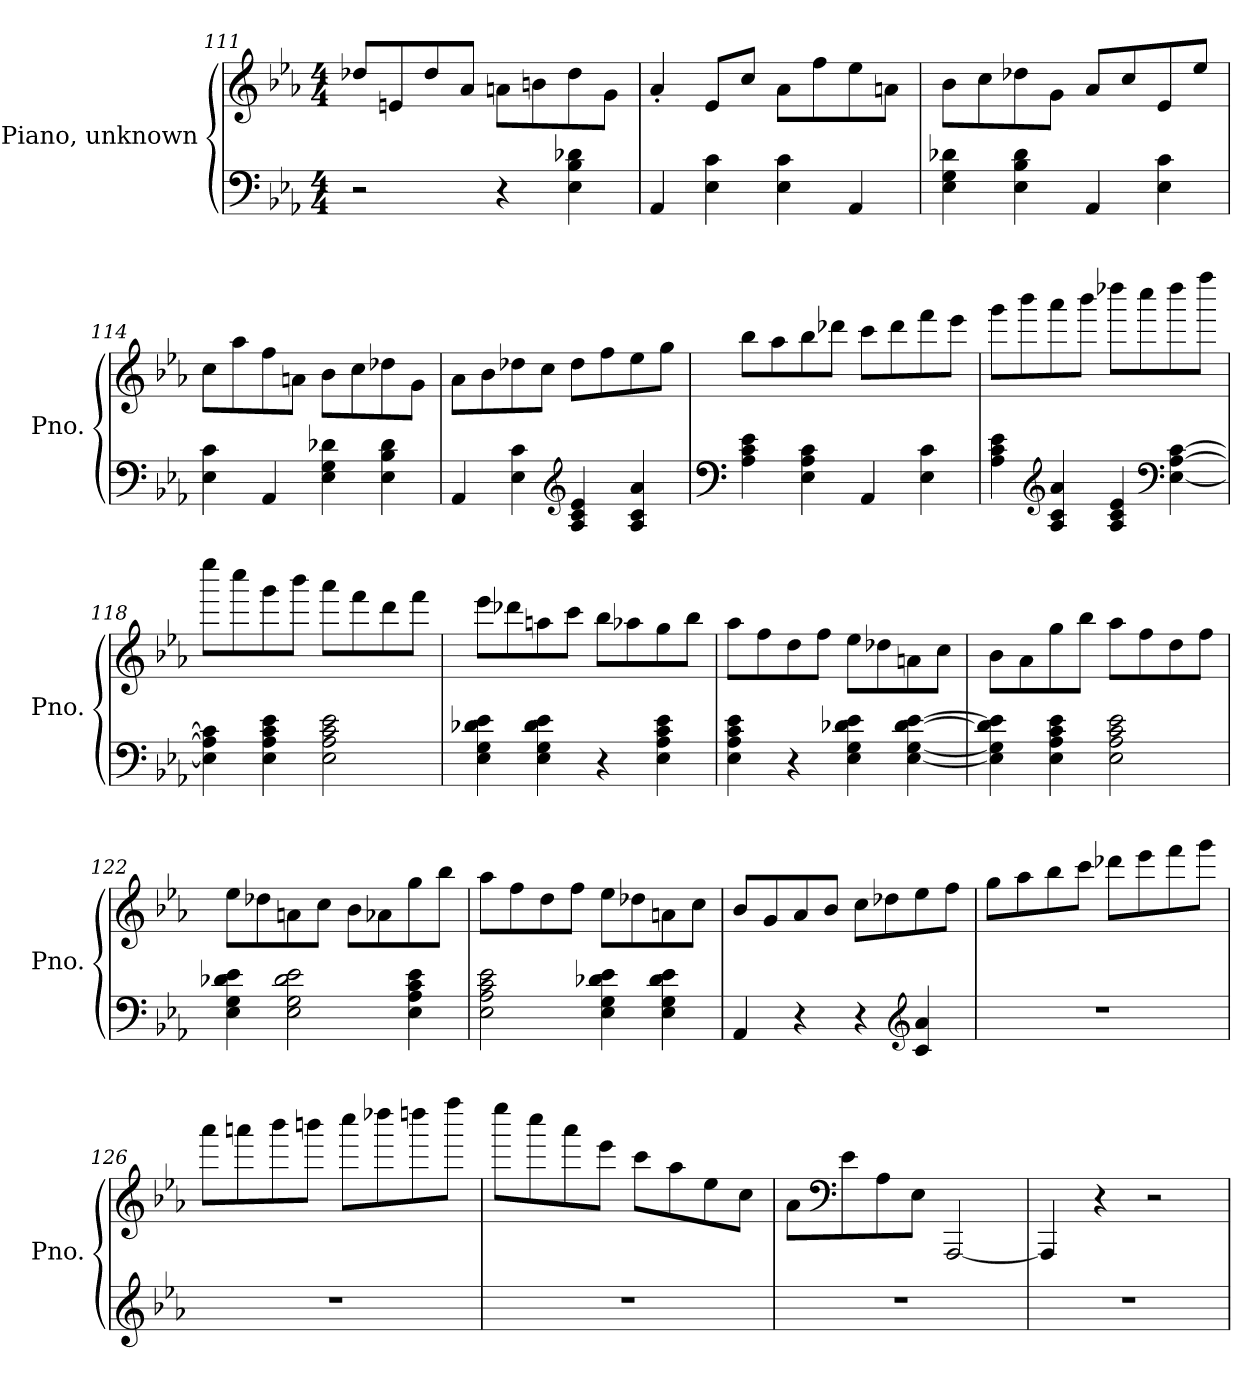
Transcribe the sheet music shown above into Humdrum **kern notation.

**kern	**kern
*part1	*part1
*staff2	*staff1
*I"Piano, unknown	*
*I'Pno.	*
*clefF4	*clefG2
*k[b-e-a-]	*k[b-e-a-]
*M4/4	*M4/4
=111	=111
2r	8dd-X/L
.	8en/
.	8dd-/
.	8a-/J
4r	8an\L
.	8bn\
4E-\ 4B-\ 4d-X\	8dd-\
.	8g\J
=112	=112
4AA-/	4a-'/
4E-\ 4c\	8e-/L
.	8cc/J
4E-\ 4c\	8a-\L
.	8ff\
4AA-/	8ee-\
.	8an\J
!!LO:LB:g=z
=113	=113
4E-\ 4G\ 4d-X\	8b-\L
.	8cc\
4E-\ 4B-\ 4d-\	8dd-X\
.	8g\J
4AA-/	8a-/L
.	8cc/
4E-\ 4c\	8e-/
.	8ee-/J
=114	=114
4E-\ 4c\	8cc\L
.	8aa-\
4AA-/	8ff\
.	8an\J
4E-\ 4G\ 4d-X\	8b-\L
.	8cc\
4E-\ 4B-\ 4d-\	8dd-X\
.	8g\J
=115	=115
4AA-/	8a-\L
.	8b-\
4E-\ 4c\	8dd-X\
.	8cc\J
*clefG2	*
4A-/ 4c/ 4e-/	8dd-\L
.	8ff\
4A-/ 4c/ 4a-/	8ee-\
.	8gg\J
=116	=116
*clefF4	*
4A-\ 4c\ 4e-\	8bb-\L
.	8aa-\
4E-\ 4A-\ 4c\	8bb-\
.	8ddd-X\J
4AA-/	8ccc\L
.	8ddd-\
4E-\ 4c\	8fff\
.	8eee-\J
!!LO:LB:g=z
=117	=117
4A-\ 4c\ 4e-\	8ggg\L
.	8bbb-\
*clefG2	*
4A-/ 4c/ 4a-/	8aaa-\
.	8bbb-\J
4A-/ 4c/ 4e-/	8dddd-X\L
.	8cccc\
*clefF4	*
[4E-\ [4A-\ [4c\	8dddd-\
.	8ffff\J
=118	=118
4E-\] 4A-\] 4c\]	8eeee-\L
.	8cccc\
4E-\ 4A-\ 4c\ 4e-\	8ggg\
.	8bbb-\J
2E-\ 2A-\ 2c\ 2e-\	8aaa-\L
.	8fff\
.	8ddd\
.	8fff\J
=119	=119
4E-\ 4G\ 4d-X\ 4e-\	8eee-\L
.	8ddd-X\
4E-\ 4G\ 4d-\ 4e-\	8aan\
.	8ccc\J
4r	8bb-\L
.	8aa-X\
4E-\ 4A-\ 4c\ 4e-\	8gg\
.	8bb-\J
!!LO:LB:g=z
=120	=120
4E-\ 4A-\ 4c\ 4e-\	8aa-\L
.	8ff\
4r	8dd\
.	8ff\J
4E-\ 4G\ 4d-X\ 4e-\	8ee-\L
.	8dd-X\
[4E-\ [4G\ [4d-\ [4e-\	8an\
.	8cc\J
=121	=121
4E-\] 4G\] 4d-\] 4e-\]	8b-\L
.	8a-\
4E-\ 4A-\ 4c\ 4e-\	8gg\
.	8bb-\J
2E-\ 2A-\ 2c\ 2e-\	8aa-\L
.	8ff\
.	8dd\
.	8ff\J
=122	=122
4E-\ 4G\ 4d-X\ 4e-\	8ee-\L
.	8dd-X\
2E-\ 2G\ 2d-\ 2e-\	8an\
.	8cc\J
.	8b-\L
.	8a-X\
4E-\ 4A-\ 4c\ 4e-\	8gg\
.	8bb-\J
=123	=123
2E-\ 2A-\ 2c\ 2e-\	8aa-\L
.	8ff\
.	8dd\
.	8ff\J
4E-\ 4G\ 4d-X\ 4e-\	8ee-\L
.	8dd-X\
4E-\ 4G\ 4d-\ 4e-\	8an\
.	8cc\J
!!LO:PB:g=z
=124	=124
4AA-/	8b-/L
.	8g/
4r	8a-/
.	8b-/J
4r	8cc\L
.	8dd-X\
*clefG2	*
4c/ 4a-/	8ee-\
.	8ff\J
=125	=125
1r	8gg\L
.	8aa-\
.	8bb-\
.	8ccc\J
.	8ddd-X\L
.	8eee-\
.	8fff\
.	8ggg\J
=126	=126
1r	8aaa-\L
.	8aaan\
.	8bbb-\
.	8bbbn\J
.	8cccc\L
.	8dddd-X\
.	8ddddn\
.	8ffff\J
!!LO:LB:g=z
=127	=127
1r	8eeee-\L
.	8cccc\
.	8aaa-\
.	8eee-\J
.	8ccc\L
.	8aa-\
.	8ee-\
.	8cc\J
=128	=128
1r	8a-\L
*	*clefF4
.	8e-\
.	8A-\
.	8E-\J
.	[2AAA-/
=129	=129
1r	4AAA-/]
.	4r
.	2r
=	=
*-	*-
